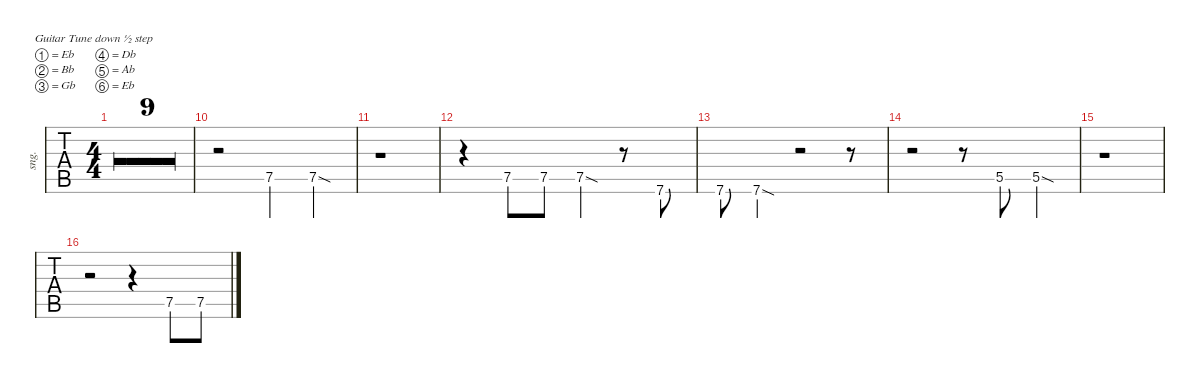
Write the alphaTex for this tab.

\defaultSystemsLayout 4
\hideDynamics
\bracketExtendMode nobrackets
\otherSystemsTrackNameOrientation horizontal
\track ("Vocals (M. Faithfull)" "sng.") {multiBarRest instrument voiceoohs}
\staff {tabs}
\tuning (Eb4 Bb3 Gb3 Db3 Ab2 Eb2)
\ts (4 4)
\tempo 148
\clef g2
\ks eminor
r.1{dy p} |
r.1 |
r.1 |
r.1 |
r.1 |
r.1 |
r.1 |
r.1 |
r.1 |
r.2 7.5{acc #}.4 7.5{sod acc #}.4 |
r.1 |
r.4 7.5{acc #}.8 7.5{acc #}.8 7.5{sod acc #}.4 r.8 7.6{acc #}.8 |
7.6{acc #}.8{instrument voiceoohs} 7.6{sod acc #}.4 r.2 r.8 |
r.2 r.8 5.5{acc #}.8 5.5{sod acc #}.4 |
r.1 |
r.2 r.4 7.5{acc #}.8 7.5{acc #}.8
